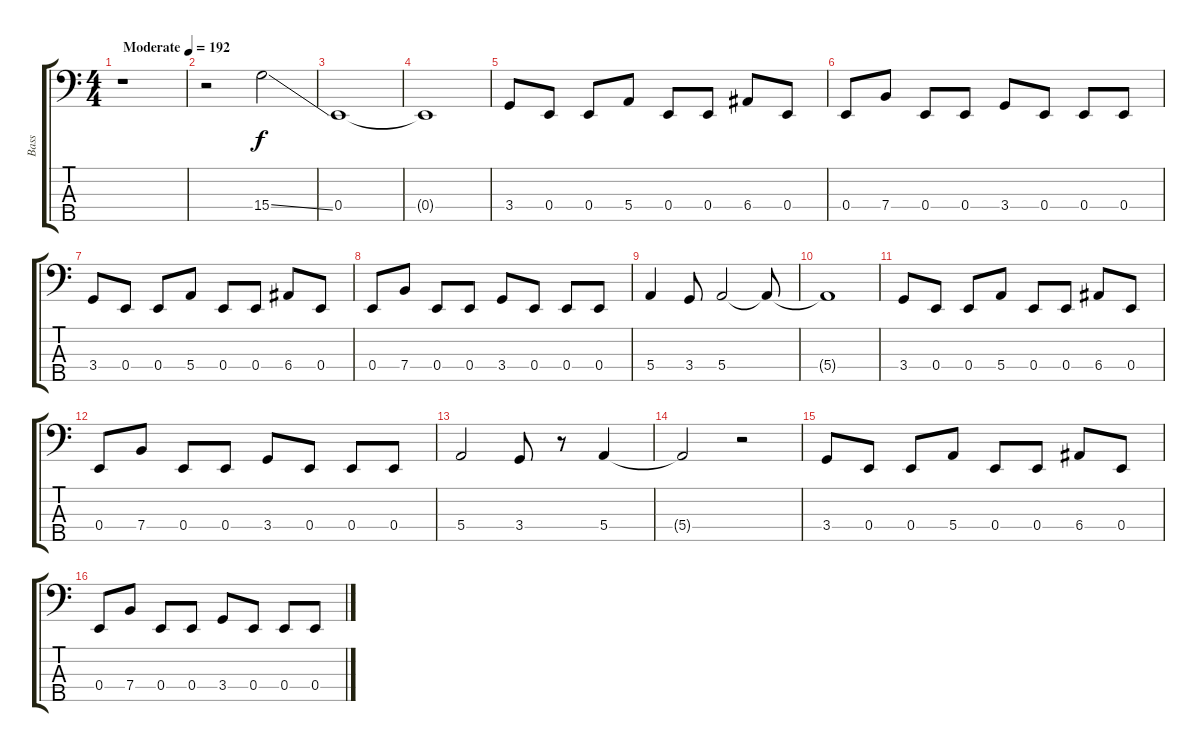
\track ("Bass" "Bass") {instrument electricbassfinger}
\staff {score tabs}
\tuning (G2 D2 A1 E1 B0) {hide}
\ts (4 4)
\tempo (192 "Moderate")
\clef f4
\ks c
r.1{dy f instrument electricbassfinger} |
r.2 15.4{ss}.2 |
0.4.1 |
0.4{t}.1 |
3.4.8 0.4.8 0.4.8 5.4.8 0.4.8 0.4.8 6.4.8 0.4.8 |
0.4.8 7.4.8 0.4.8 0.4.8 3.4.8 0.4.8 0.4.8 0.4.8 |
3.4.8 0.4.8 0.4.8 5.4.8 0.4.8 0.4.8 6.4.8 0.4.8 |
0.4.8 7.4.8 0.4.8 0.4.8 3.4.8 0.4.8 0.4.8 0.4.8 |
5.4.4 3.4.8 5.4.2 5.4{t}.8 |
5.4{t}.1 |
3.4.8 0.4.8 0.4.8 5.4.8 0.4.8 0.4.8 6.4.8 0.4.8 |
0.4.8 7.4.8 0.4.8 0.4.8 3.4.8 0.4.8 0.4.8 0.4.8 |
5.4.2 3.4.8 r.8 5.4.4 |
5.4{t}.2 r.2 |
3.4.8 0.4.8 0.4.8 5.4.8 0.4.8 0.4.8 6.4.8 0.4.8 |
0.4.8 7.4.8 0.4.8 0.4.8 3.4.8 0.4.8 0.4.8 0.4.8
